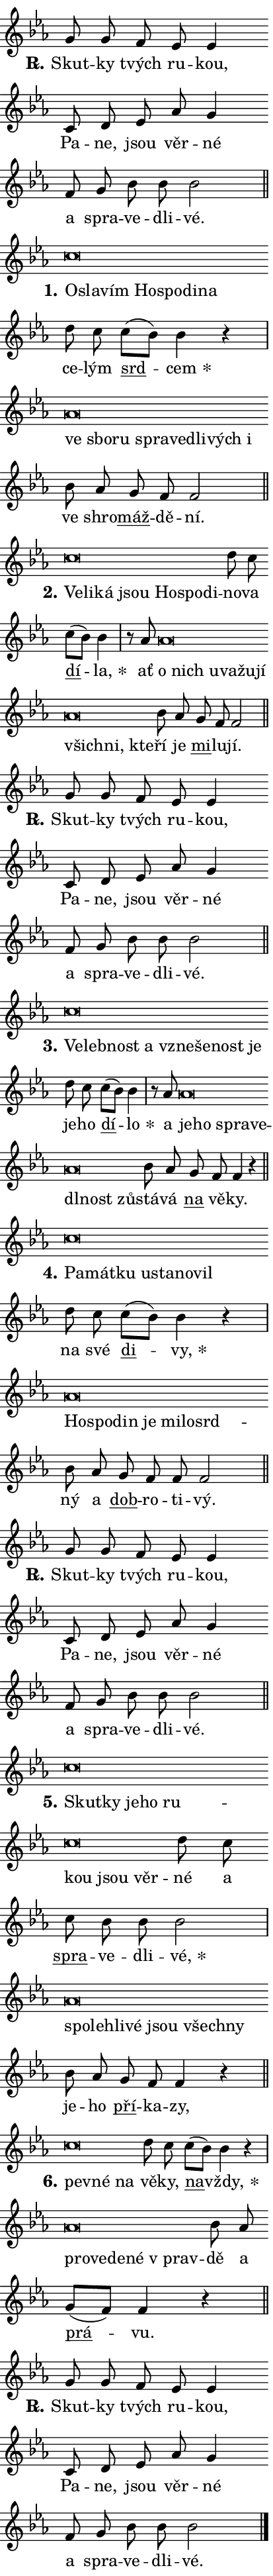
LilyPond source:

\version "2.24.0"
\header { tagline = "" }
\paper {
  indent = 0\cm
  top-margin = 0\cm
  right-margin = 0.13\cm % to fit lyric hyphens
  bottom-margin = 0\cm
  left-margin = 0\cm
  paper-width = 7\cm
  page-breaking = #ly:one-page-breaking
  system-system-spacing.basic-distance = #11
  score-system-spacing.basic-distance = #11
  ragged-last = ##f
}


%% Author: Thomas Morley
%% https://lists.gnu.org/archive/html/lilypond-user/2020-05/msg00002.html
#(define (line-position grob)
"Returns position of @var[grob} in current system:
   @code{'start}, if at first time-step
   @code{'end}, if at last time-step
   @code{'middle} otherwise
"
  (let* ((col (ly:item-get-column grob))
         (ln (ly:grob-object col 'left-neighbor))
         (rn (ly:grob-object col 'right-neighbor))
         (col-to-check-left (if (ly:grob? ln) ln col))
         (col-to-check-right (if (ly:grob? rn) rn col))
         (break-dir-left
           (and
             (ly:grob-property col-to-check-left 'non-musical #f)
             (ly:item-break-dir col-to-check-left)))
         (break-dir-right
           (and
             (ly:grob-property col-to-check-right 'non-musical #f)
             (ly:item-break-dir col-to-check-right))))
        (cond ((eqv? 1 break-dir-left) 'start)
              ((eqv? -1 break-dir-right) 'end)
              (else 'middle))))

#(define (tranparent-at-line-position vctor)
  (lambda (grob)
  "Relying on @code{line-position} select the relevant enry from @var{vctor}.
Used to determine transparency,"
    (case (line-position grob)
      ((end) (not (vector-ref vctor 0)))
      ((middle) (not (vector-ref vctor 1)))
      ((start) (not (vector-ref vctor 2))))))

noteHeadBreakVisibility =
#(define-music-function (break-visibility)(vector?)
"Makes @code{NoteHead}s transparent relying on @var{break-visibility}"
#{
  \override NoteHead.transparent =
    #(tranparent-at-line-position break-visibility)
#})

#(define delete-ledgers-for-transparent-note-heads
  (lambda (grob)
    "Reads whether a @code{NoteHead} is transparent.
If so this @code{NoteHead} is removed from @code{'note-heads} from
@var{grob}, which is supposed to be @code{LedgerLineSpanner}.
As a result ledgers are not printed for this @code{NoteHead}"
    (let* ((nhds-array (ly:grob-object grob 'note-heads))
           (nhds-list
             (if (ly:grob-array? nhds-array)
                 (ly:grob-array->list nhds-array)
                 '()))
           ;; Relies on the transparent-property being done before
           ;; Staff.LedgerLineSpanner.after-line-breaking is executed.
           ;; This is fragile ...
           (to-keep
             (remove
               (lambda (nhd)
                 (ly:grob-property nhd 'transparent #f))
               nhds-list)))
      ;; TODO find a better method to iterate over grob-arrays, similiar
      ;; to filter/remove etc for lists
      ;; For now rebuilt from scratch
      (set! (ly:grob-object grob 'note-heads)  '())
      (for-each
        (lambda (nhd)
          (ly:pointer-group-interface::add-grob grob 'note-heads nhd))
        to-keep))))

squashNotes = {
  \override NoteHead.X-extent = #'(-0.2 . 0.2)
  \override NoteHead.Y-extent = #'(-0.75 . 0)
  \override NoteHead.stencil =
    #(lambda (grob)
       (let ((pos (ly:grob-property grob 'staff-position)))
         (begin
           (if (< pos -7) (display "ERROR: Lower brevis then expected\n") (display ""))
           (if (<= pos -6) ly:text-interface::print ly:note-head::print))))
}
unSquashNotes = {
  \revert NoteHead.X-extent
  \revert NoteHead.Y-extent
  \revert NoteHead.stencil
}

hideNotes = \noteHeadBreakVisibility #begin-of-line-visible
unHideNotes = \noteHeadBreakVisibility #all-visible

% work-around for resetting accidentals
% https://lilypond.org/doc/v2.23/Documentation/notation/displaying-rhythms#unmetered-music
cadenzaMeasure = {
  \cadenzaOff
  \partial 1024 s1024
  \cadenzaOn
}

#(define-markup-command (accent layout props text) (markup?)
  "Underline accented syllable"
  (interpret-markup layout props
    #{\markup \override #'(offset . 4.3) \underline { #text }#}))

responsum = \markup \concat {
  "R" \hspace #-1.05 \path #0.1 #'((moveto 0 0.07) (lineto 0.9 0.8)) \hspace #0.05 "."
}

spaceSize = #0.6828661417322834 % exact space size for TeX Gyre Schola

\layout {
  \context {
    \Staff
    \remove "Time_signature_engraver"
    \override LedgerLineSpanner.after-line-breaking = #delete-ledgers-for-transparent-note-heads
  }
  \context {
    \Lyrics {
      \override LyricSpace.minimum-distance = \spaceSize
      \override LyricText.font-name = #"TeX Gyre Schola"
      \override LyricText.font-size = 1
      \override StanzaNumber.font-name = #"TeX Gyre Schola Bold"
      \override StanzaNumber.font-size = 1
    }
  }
  \context {
    \Score 
    \override NoteHead.text =
      #(lambda (grob) 
        (let ((pos (ly:grob-property grob 'staff-position)))
          #{\markup {
            \combine
              \halign #-0.55 \raise #(if (= pos -6) 0 0.5) \override #'(thickness . 2) \draw-line #'(3.2 . 0)
              \musicglyph "noteheads.sM1"
          }#}))
  }
}

% magnetic-lyrics.ily
%
%   written by
%     Jean Abou Samra <jean@abou-samra.fr>
%     Werner Lemberg <wl@gnu.org>
%
%   adapted by
%     Jiri Hon <jiri.hon@gmail.com>
%
% Version 2022-Apr-15

% https://www.mail-archive.com/lilypond-user@gnu.org/msg149350.html

#(define (Left_hyphen_pointer_engraver context)
   "Collect syllable-hyphen-syllable occurrences in lyrics and store
them in properties.  This engraver only looks to the left.  For
example, if the lyrics input is @code{foo -- bar}, it does the
following.

@itemize @bullet
@item
Set the @code{text} property of the @code{LyricHyphen} grob between
@q{foo} and @q{bar} to @code{foo}.

@item
Set the @code{left-hyphen} property of the @code{LyricText} grob with
text @q{foo} to the @code{LyricHyphen} grob between @q{foo} and
@q{bar}.
@end itemize

Use this auxiliary engraver in combination with the
@code{lyric-@/text::@/apply-@/magnetic-@/offset!} hook."
   (let ((hyphen #f)
         (text #f))
     (make-engraver
      (acknowledgers
       ((lyric-syllable-interface engraver grob source-engraver)
        (set! text grob)))
      (end-acknowledgers
       ((lyric-hyphen-interface engraver grob source-engraver)
        ;(when (not (grob::has-interface grob 'lyric-space-interface))
          (set! hyphen grob)));)
      ((stop-translation-timestep engraver)
       (when (and text hyphen)
         (ly:grob-set-object! text 'left-hyphen hyphen))
       (set! text #f)
       (set! hyphen #f)))))

#(define (lyric-text::apply-magnetic-offset! grob)
   "If the space between two syllables is less than the value in
property @code{LyricText@/.details@/.squash-threshold}, move the right
syllable to the left so that it gets concatenated with the left
syllable.

Use this function as a hook for
@code{LyricText@/.after-@/line-@/breaking} if the
@code{Left_@/hyphen_@/pointer_@/engraver} is active."
   (let ((hyphen (ly:grob-object grob 'left-hyphen #f)))
     (when hyphen
       (let ((left-text (ly:spanner-bound hyphen LEFT)))
         (when (grob::has-interface left-text 'lyric-syllable-interface)
           (let* ((common (ly:grob-common-refpoint grob left-text X))
                  (this-x-ext (ly:grob-extent grob common X))
                  (left-x-ext
                   (begin
                     ;; Trigger magnetism for left-text.
                     (ly:grob-property left-text 'after-line-breaking)
                     (ly:grob-extent left-text common X)))
                  ;; `delta` is the gap width between two syllables.
                  (delta (- (interval-start this-x-ext)
                            (interval-end left-x-ext)))
                  (details (ly:grob-property grob 'details))
                  (threshold (assoc-get 'squash-threshold details 0.2)))
             (when (< delta threshold)
               (let* (;; We have to manipulate the input text so that
                      ;; ligatures crossing syllable boundaries are not
                      ;; disabled.  For languages based on the Latin
                      ;; script this is essentially a beautification.
                      ;; However, for non-Western scripts it can be a
                      ;; necessity.
                      (lt (ly:grob-property left-text 'text))
                      (rt (ly:grob-property grob 'text))
                      (is-space (grob::has-interface hyphen 'lyric-space-interface))
                      (space (if is-space " " ""))
                      (extra-delta (if is-space spaceSize 0))
                      ;; Append new syllable.
                      (ltrt-space (if (and (string? lt) (string? rt))
                                (string-append lt space rt)
                                (make-concat-markup (list lt space rt))))
                      ;; Right-align `ltrt` to the right side.
                      (ltrt-space-markup (grob-interpret-markup
                               grob
                               (make-translate-markup
                                (cons (interval-length this-x-ext) 0)
                                (make-right-align-markup ltrt-space)))))
                 (begin
                   ;; Don't print `left-text`.
                   (ly:grob-set-property! left-text 'stencil #f)
                   ;; Set text and stencil (which holds all collected
                   ;; syllables so far) and shift it to the left.
                   (ly:grob-set-property! grob 'text ltrt-space)
                   (ly:grob-set-property! grob 'stencil ltrt-space-markup)
                   (ly:grob-translate-axis! grob (- (- delta extra-delta)) X))))))))))


#(define (lyric-hyphen::displace-bounds-first grob)
   ;; Make very sure this callback isn't triggered too early.
   (let ((left (ly:spanner-bound grob LEFT))
         (right (ly:spanner-bound grob RIGHT)))
     (ly:grob-property left 'after-line-breaking)
     (ly:grob-property right 'after-line-breaking)
     (ly:lyric-hyphen::print grob)))

squashThreshold = #0.4

\layout {
  \context {
    \Lyrics
    \consists #Left_hyphen_pointer_engraver
    \override LyricText.after-line-breaking =
      #lyric-text::apply-magnetic-offset!
    \override LyricHyphen.stencil = #lyric-hyphen::displace-bounds-first
    \override LyricText.details.squash-threshold = \squashThreshold
    \override LyricHyphen.minimum-distance = 0
    \override LyricHyphen.minimum-length = \squashThreshold
  }
}

squashText = \override LyricText.details.squash-threshold = 9999
unSquashText = \override LyricText.details.squash-threshold = \squashThreshold

leftText = \override LyricText.self-alignment-X = #LEFT
unLeftText = \revert LyricText.self-alignment-X

starOffset = #(lambda (grob) 
                (let ((x_offset (ly:self-alignment-interface::aligned-on-x-parent grob)))
                  (if (= x_offset 0) 0 (+ x_offset 1.2))))

star = #(define-music-function (syllable)(string?)
"Append star separator at the end of a syllable"
#{
  \once \override LyricText.X-offset = #starOffset
  \lyricmode { \markup {
    #syllable
    \override #'((font-name . "TeX Gyre Schola Bold")) \hspace #0.2 \lower #0.65 \larger "*"
  } }
#})

starAccent = #(define-music-function (syllable)(string?)
"Append star separator at the end of a syllable and make accent"
#{
  \once \override LyricText.X-offset = #starOffset
  \lyricmode { \markup {
    \accent #syllable
    \override #'((font-name . "TeX Gyre Schola Bold")) \hspace #0.2 \lower #0.65 \larger "*"
  } }
#})

breath = #(define-music-function (syllable)(string?)
"Append breathing indicator at the end of a syllable"
#{
  \lyricmode { \markup { #syllable "+" } }
#})

optionalBreath = #(define-music-function (syllable)(string?)
"Append optional breathing indicator at the end of a syllable"
#{
  \lyricmode { \markup { #syllable "(+)" } }
#})


\score {
    <<
        \new Voice = "melody" { \cadenzaOn \key es \major \relative { g'8 g f es es4 \bar "" c8 d es as g4 \bar "" f8 g bes bes bes2 \cadenzaMeasure \bar "||" \break } }
        \new Lyrics \lyricsto "melody" { \lyricmode { \set stanza = \responsum
Skut -- ky tvých ru -- kou, Pa -- ne, jsou věr -- né a spra -- ve -- dli -- vé. } }
    >>
    \layout {}
}

\score {
    <<
        \new Voice = "melody" { \cadenzaOn \key es \major \relative { \squashNotes c''\breve*1/16 \hideNotes \breve*1/16 \bar "" \breve*1/16 \bar "" \breve*1/16 \bar "" \breve*1/16 \bar "" \breve*1/16 \breve*1/16 \bar "" \unHideNotes \unSquashNotes d8 c \bar "" c[( bes)] bes4 r \cadenzaMeasure \bar "|" \squashNotes as\breve*1/16 \hideNotes \breve*1/16 \bar "" \breve*1/16 \bar "" \breve*1/16 \bar "" \breve*1/16 \bar "" \breve*1/16 \bar "" \breve*1/16 \breve*1/16 \bar "" \unHideNotes \unSquashNotes bes8 as \bar "" g f f2 \cadenzaMeasure \bar "||" \break } }
        \new Lyrics \lyricsto "melody" { \lyricmode { \set stanza = "1."
\leftText O -- \squashText sla -- vím Ho -- spo -- di -- na \unLeftText \unSquashText ce -- lým \markup \accent srd -- \star cem \leftText ve \squashText sbo -- ru spra -- ve -- dli -- vých i \unLeftText \unSquashText ve shro -- \markup \accent máž -- dě -- ní. } }
    >>
    \layout {}
}

\score {
    <<
        \new Voice = "melody" { \cadenzaOn \key es \major \relative { \squashNotes c''\breve*1/16 \hideNotes \breve*1/16 \bar "" \breve*1/16 \bar "" \breve*1/16 \bar "" \breve*1/16 \bar "" \breve*1/16 \breve*1/16 \bar "" \unHideNotes \unSquashNotes d8 c \bar "" c[( bes)] bes4 \cadenzaMeasure \bar "|" r8 as8 \squashNotes as\breve*1/16 \hideNotes \breve*1/16 \bar "" \breve*1/16 \bar "" \breve*1/16 \bar "" \breve*1/16 \bar "" \breve*1/16 \bar "" \breve*1/16 \bar "" \breve*1/16 \breve*1/16 \bar "" \unHideNotes \unSquashNotes bes8 as \bar "" g f f2 \cadenzaMeasure \bar "||" \break } }
        \new Lyrics \lyricsto "melody" { \lyricmode { \set stanza = "2."
\leftText Ve -- \squashText li -- ká jsou Ho -- spo -- di -- \unLeftText \unSquashText no -- va \markup \accent dí -- \star la, ať \leftText o \squashText nich u -- va -- žu -- jí všich -- ni, kte -- \unLeftText \unSquashText ří je \markup \accent mi -- lu -- jí. } }
    >>
    \layout {}
}

\score {
    <<
        \new Voice = "melody" { \cadenzaOn \key es \major \relative { g'8 g f es es4 \bar "" c8 d es as g4 \bar "" f8 g bes bes bes2 \cadenzaMeasure \bar "||" \break } }
        \new Lyrics \lyricsto "melody" { \lyricmode { \set stanza = \responsum
Skut -- ky tvých ru -- kou, Pa -- ne, jsou věr -- né a spra -- ve -- dli -- vé. } }
    >>
    \layout {}
}

\score {
    <<
        \new Voice = "melody" { \cadenzaOn \key es \major \relative { \squashNotes c''\breve*1/16 \hideNotes \breve*1/16 \bar "" \breve*1/16 \bar "" \breve*1/16 \bar "" \breve*1/16 \bar "" \breve*1/16 \bar "" \breve*1/16 \breve*1/16 \bar "" \unHideNotes \unSquashNotes d8 c \bar "" c[( bes)] bes4 \cadenzaMeasure \bar "|" r8 as8 \squashNotes as\breve*1/16 \hideNotes \breve*1/16 \bar "" \breve*1/16 \bar "" \breve*1/16 \bar "" \breve*1/16 \bar "" \breve*1/16 \breve*1/16 \bar "" \unHideNotes \unSquashNotes bes8 as \bar "" g f f4 r \cadenzaMeasure \bar "||" \break } }
        \new Lyrics \lyricsto "melody" { \lyricmode { \set stanza = "3."
\leftText Ve -- \squashText leb -- nost a vzne -- še -- nost je \unLeftText \unSquashText je -- ho \markup \accent dí -- \star lo a \leftText je -- \squashText ho spra -- ve -- dl -- nost zů -- \unLeftText \unSquashText stá -- vá \markup \accent na vě -- ky. } }
    >>
    \layout {}
}

\score {
    <<
        \new Voice = "melody" { \cadenzaOn \key es \major \relative { \squashNotes c''\breve*1/16 \hideNotes \breve*1/16 \bar "" \breve*1/16 \bar "" \breve*1/16 \bar "" \breve*1/16 \bar "" \breve*1/16 \breve*1/16 \bar "" \unHideNotes \unSquashNotes d8 c \bar "" c[( bes)] bes4 r \cadenzaMeasure \bar "|" \squashNotes as\breve*1/16 \hideNotes \breve*1/16 \bar "" \breve*1/16 \bar "" \breve*1/16 \bar "" \breve*1/16 \bar "" \breve*1/16 \breve*1/16 \bar "" \unHideNotes \unSquashNotes bes8 as \bar "" g f f f2 \cadenzaMeasure \bar "||" \break } }
        \new Lyrics \lyricsto "melody" { \lyricmode { \set stanza = "4."
\leftText Pa -- \squashText mát -- ku u -- sta -- no -- vil \unLeftText \unSquashText na své \markup \accent di -- \star vy, \leftText Ho -- \squashText spo -- din je mi -- lo -- srd -- \unLeftText \unSquashText ný a \markup \accent dob -- ro -- ti -- vý. } }
    >>
    \layout {}
}

\score {
    <<
        \new Voice = "melody" { \cadenzaOn \key es \major \relative { g'8 g f es es4 \bar "" c8 d es as g4 \bar "" f8 g bes bes bes2 \cadenzaMeasure \bar "||" \break } }
        \new Lyrics \lyricsto "melody" { \lyricmode { \set stanza = \responsum
Skut -- ky tvých ru -- kou, Pa -- ne, jsou věr -- né a spra -- ve -- dli -- vé. } }
    >>
    \layout {}
}

\score {
    <<
        \new Voice = "melody" { \cadenzaOn \key es \major \relative { \squashNotes c''\breve*1/16 \hideNotes \breve*1/16 \bar "" \breve*1/16 \bar "" \breve*1/16 \bar "" \breve*1/16 \bar "" \breve*1/16 \bar "" \breve*1/16 \breve*1/16 \bar "" \unHideNotes \unSquashNotes d8 c \bar "" c bes bes bes2 \cadenzaMeasure \bar "|" \squashNotes as\breve*1/16 \hideNotes \breve*1/16 \bar "" \breve*1/16 \bar "" \breve*1/16 \bar "" \breve*1/16 \bar "" \breve*1/16 \breve*1/16 \bar "" \unHideNotes \unSquashNotes bes8 as \bar "" g f f4 r \cadenzaMeasure \bar "||" \break } }
        \new Lyrics \lyricsto "melody" { \lyricmode { \set stanza = "5."
\leftText Skut -- \squashText ky je -- ho ru -- kou jsou věr -- \unLeftText \unSquashText né a \markup \accent spra -- ve -- dli -- \star vé, \leftText spo -- \squashText leh -- li -- vé jsou všech -- ny \unLeftText \unSquashText je -- ho \markup \accent pří -- ka -- zy, } }
    >>
    \layout {}
}

\score {
    <<
        \new Voice = "melody" { \cadenzaOn \key es \major \relative { \squashNotes c''\breve*1/16 \hideNotes \breve*1/16 \breve*1/16 \bar "" \unHideNotes \unSquashNotes d8 c \bar "" c[( bes)] bes4 r \cadenzaMeasure \bar "|" \squashNotes as\breve*1/16 \hideNotes \breve*1/16 \bar "" \breve*1/16 \bar "" \breve*1/16 \breve*1/16 \bar "" \unHideNotes \unSquashNotes bes8 as \bar "" g[( f)] f4 r \cadenzaMeasure \bar "||" \break } }
        \new Lyrics \lyricsto "melody" { \lyricmode { \set stanza = "6."
\leftText pev -- \squashText né na \unLeftText \unSquashText vě -- ky, \markup \accent na -- \star vždy, \leftText pro -- \squashText ve -- de -- né "v prav" -- \unLeftText \unSquashText dě a \markup \accent prá -- vu. } }
    >>
    \layout {}
}

\score {
    <<
        \new Voice = "melody" { \cadenzaOn \key es \major \relative { g'8 g f es es4 \bar "" c8 d es as g4 \bar "" f8 g bes bes bes2 \cadenzaMeasure \bar "||" \break } \bar "|." }
        \new Lyrics \lyricsto "melody" { \lyricmode { \set stanza = \responsum
Skut -- ky tvých ru -- kou, Pa -- ne, jsou věr -- né a spra -- ve -- dli -- vé. } }
    >>
    \layout {}
}
